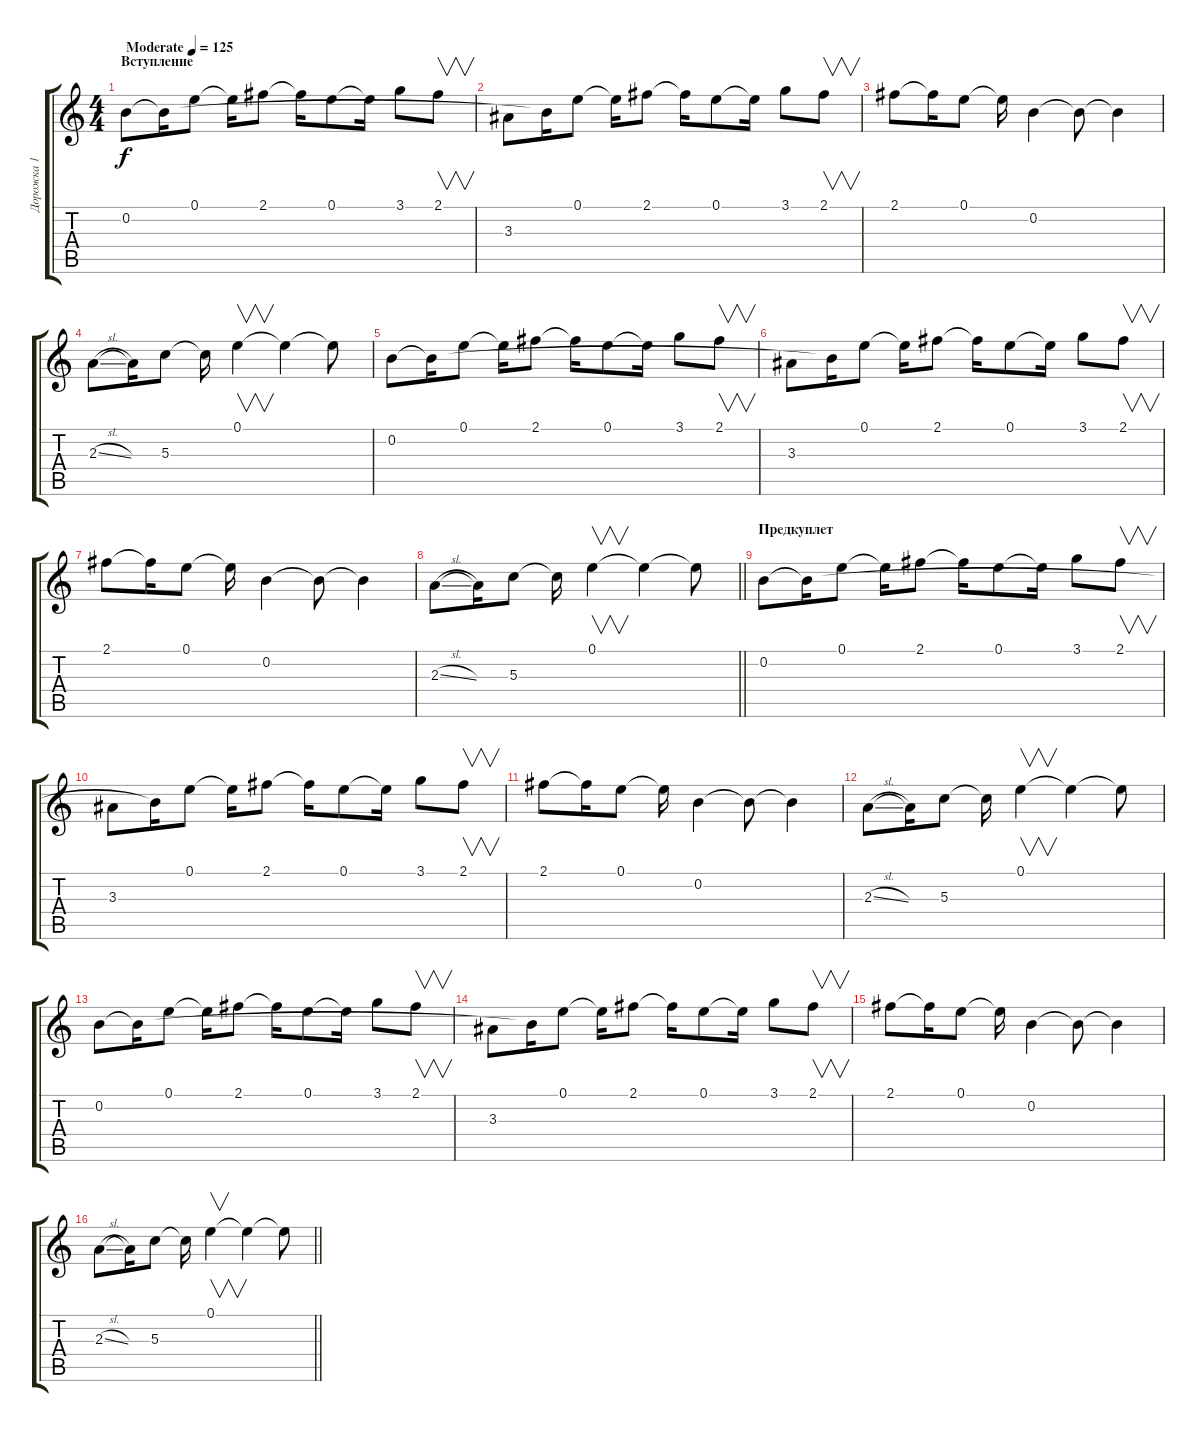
\track ("Дорожка 1" "Дорожка 1") {instrument electricguitarclean}
\staff {score tabs}
\tuning (E4 B3 G3 D3 A2 E2) {hide}
\ts (4 4)
\section ("" "Вступление")
\tempo (125 "Moderate")
\clef g2
\ks c
0.2.8{dy f instrument electricguitarclean} 0.2{t}.16 0.1.8 0.1{t}.16 2.1.8 2.1{t}.16 0.1.8 0.1{t}.16 3.1.8 2.1.8{v} |
3.3.8 0.2{t}.16 0.1.8 0.1{t}.16 2.1.8 2.1{t}.16 0.1.8 0.1{t}.16 3.1.8 2.1.8{v} |
2.1.8 2.1{t}.16 0.1.8 0.1{t}.16 0.2.4 0.2{t}.8 0.2{t}.4 |
2.3{sl}.8 2.3{t}.16 5.3.8 5.3{t}.16 0.1.4{v} 0.1{t}.4 0.1{t}.8 |
0.2.8 0.2{t}.16 0.1.8 0.1{t}.16 2.1.8 2.1{t}.16 0.1.8 0.1{t}.16 3.1.8 2.1.8{v} |
3.3.8 0.2{t}.16 0.1.8 0.1{t}.16 2.1.8 2.1{t}.16 0.1.8 0.1{t}.16 3.1.8 2.1.8{v} |
2.1.8 2.1{t}.16 0.1.8 0.1{t}.16 0.2.4 0.2{t}.8 0.2{t}.4 |
\barLineRight lightlight
2.3{sl}.8 2.3{t}.16 5.3.8 5.3{t}.16 0.1.4{v} 0.1{t}.4 0.1{t}.8 |
\section ("" "Предкуплет")
0.2.8 0.2{t}.16 0.1.8 0.1{t}.16 2.1.8 2.1{t}.16 0.1.8 0.1{t}.16 3.1.8 2.1.8{v} |
3.3.8 0.2{t}.16 0.1.8 0.1{t}.16 2.1.8 2.1{t}.16 0.1.8 0.1{t}.16 3.1.8 2.1.8{v} |
2.1.8 2.1{t}.16 0.1.8 0.1{t}.16 0.2.4 0.2{t}.8 0.2{t}.4 |
2.3{sl}.8 2.3{t}.16 5.3.8 5.3{t}.16 0.1.4{v} 0.1{t}.4 0.1{t}.8 |
0.2.8 0.2{t}.16 0.1.8 0.1{t}.16 2.1.8 2.1{t}.16 0.1.8 0.1{t}.16 3.1.8 2.1.8{v} |
3.3.8 0.2{t}.16 0.1.8 0.1{t}.16 2.1.8 2.1{t}.16 0.1.8 0.1{t}.16 3.1.8 2.1.8{v} |
2.1.8 2.1{t}.16 0.1.8 0.1{t}.16 0.2.4 0.2{t}.8 0.2{t}.4 |
\barLineRight lightlight
2.3{sl}.8 2.3{t}.16 5.3.8 5.3{t}.16 0.1.4{v} 0.1{t}.4 0.1{t}.8
